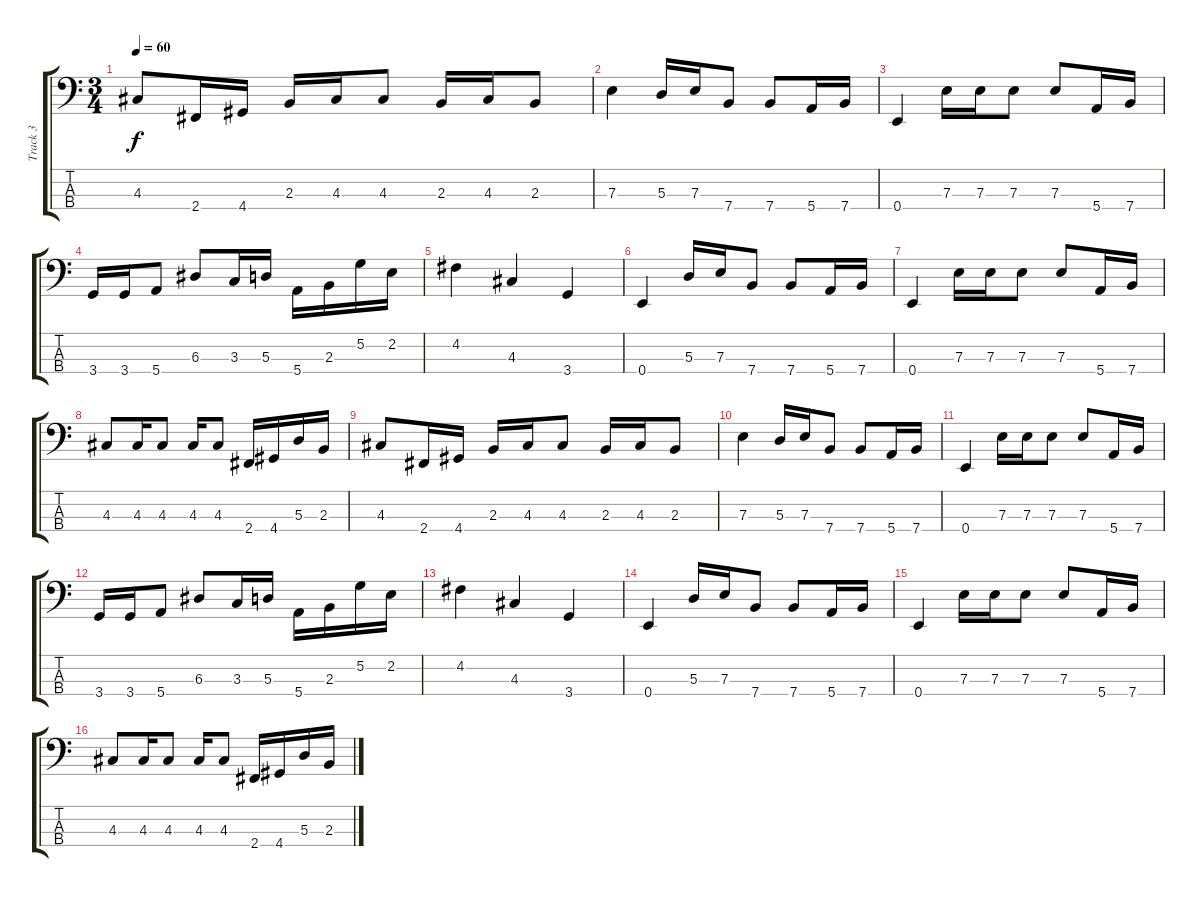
\track ("Track 3" "Track 3") {instrument electricbassfinger}
\staff {score tabs}
\tuning (G2 D2 A1 E1) {hide}
\ts (3 4)
\tempo 60
\clef f4
\ks c
4.3.8{dy f} 2.4.16 4.4.16 2.3.16 4.3.16 4.3.8 2.3.16 4.3.16 2.3.8 |
7.3.4 5.3.16 7.3.16 7.4.8 7.4.8 5.4.16 7.4.16 |
0.4.4 7.3.16 7.3.16 7.3.8 7.3.8 5.4.16 7.4.16 |
3.4.16 3.4.16 5.4.8 6.3.8 3.3.16 5.3.16 5.4.16 2.3.16 5.2.16 2.2.16 |
4.2.4 4.3.4 3.4.4 |
0.4.4 5.3.16 7.3.16 7.4.8 7.4.8 5.4.16 7.4.16 |
0.4.4 7.3.16 7.3.16 7.3.8 7.3.8 5.4.16 7.4.16 |
4.3.8 4.3.16 4.3.8 4.3.16 4.3.8 2.4.16 4.4.16 5.3.16 2.3.16 |
4.3.8 2.4.16 4.4.16 2.3.16 4.3.16 4.3.8 2.3.16 4.3.16 2.3.8 |
7.3.4 5.3.16 7.3.16 7.4.8 7.4.8 5.4.16 7.4.16 |
0.4.4 7.3.16 7.3.16 7.3.8 7.3.8 5.4.16 7.4.16 |
3.4.16 3.4.16 5.4.8 6.3.8 3.3.16 5.3.16 5.4.16 2.3.16 5.2.16 2.2.16 |
4.2.4 4.3.4 3.4.4 |
0.4.4 5.3.16 7.3.16 7.4.8 7.4.8 5.4.16 7.4.16 |
0.4.4 7.3.16 7.3.16 7.3.8 7.3.8 5.4.16 7.4.16 |
4.3.8 4.3.16 4.3.8 4.3.16 4.3.8 2.4.16 4.4.16 5.3.16 2.3.16
